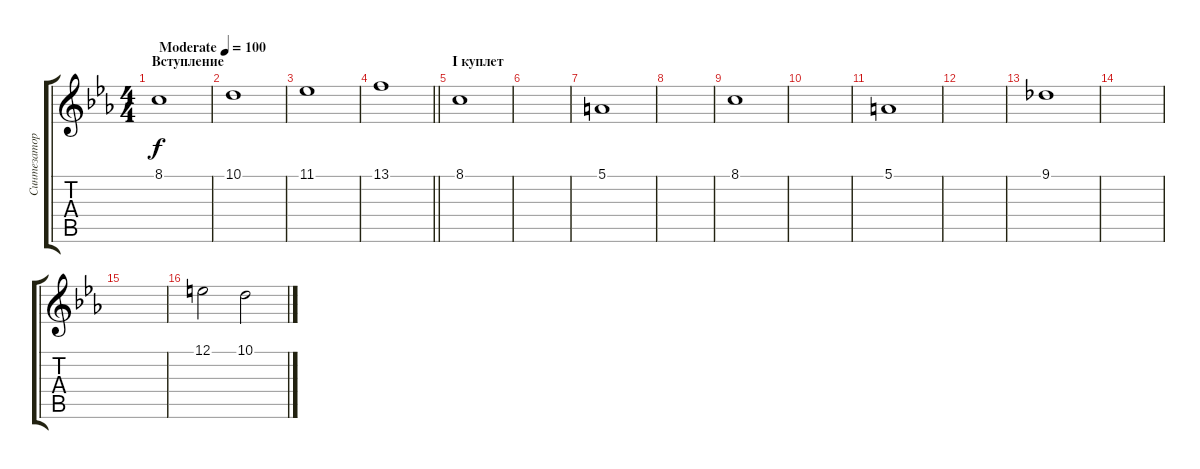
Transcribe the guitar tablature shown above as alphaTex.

\track ("Синтезатор" "Синтезатор") {instrument fx4atmosphere}
\staff {score tabs}
\tuning (E4 B3 G3 D3 A2 E2) {hide}
\ts (4 4)
\section ("" "Вступление")
\tempo (100 "Moderate")
\clef g2
\ks cminor
8.1.1{dy f instrument fx4atmosphere} |
10.1.1 |
11.1.1 |
\barLineRight lightlight
13.1.1 |
\section ("" "I куплет")
8.1.1 |
|
5.1.1 |
|
8.1.1 |
|
5.1.1 |
|
9.1.1 |
|
|
12.1.2 10.1.2
